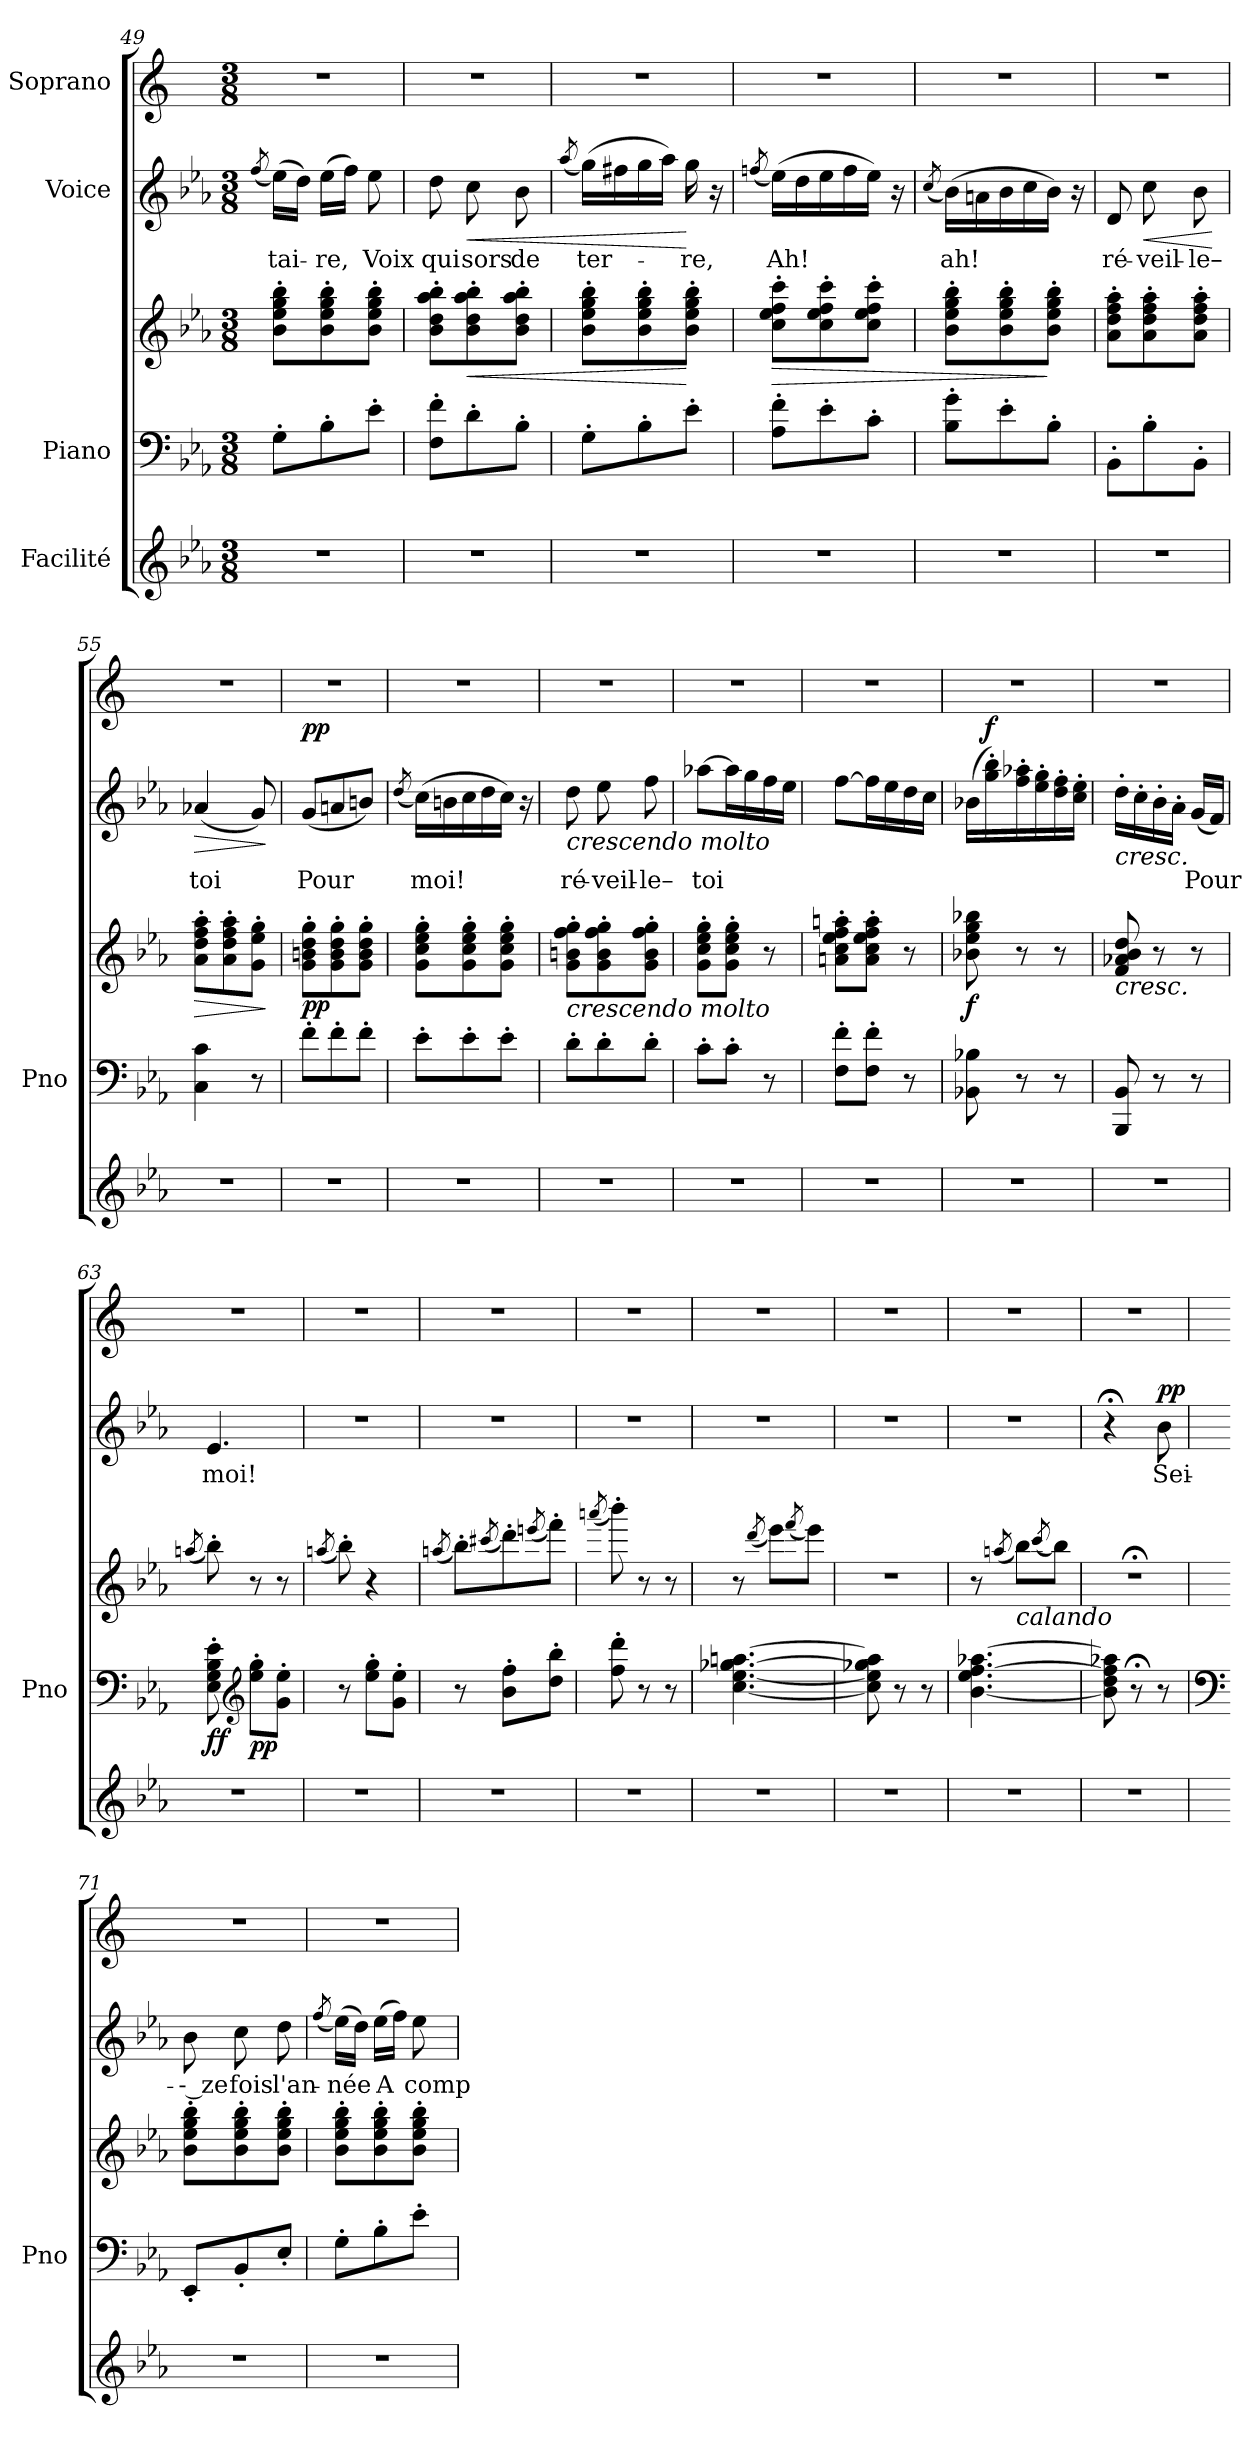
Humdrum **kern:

**kern	**kern	**kern	**dynam	**kern	**text	**dynam	**kern
*part4	*part3	*part3	*part3	*part2	*part2	*part2	*part1
*staff5	*staff4	*staff3	*staff3/4	*staff2	*staff2	*staff2	*staff1
*I"Facilité	*I"Piano	*	*	*I"Voice	*	*	*I"Soprano
*	*I'Pno	*	*	*	*	*	*
*clefG2	*clefF4	*clefG2	*	*clefG2	*	*	*clefG2
*k[b-e-a-]	*k[b-e-a-]	*k[b-e-a-]	*	*k[b-e-a-]	*	*	*k[]
*M3/8	*M3/8	*M3/8	*	*M3/8	*	*	*M3/8
=49	=49	=49	=49	=49	=49	=49	=49
.	.	.	.	(8qff/	.	.	.
4.r	8G'\L	8b-\' 8ee-\' 8gg\' 8bb-\'L	.	(16ee-\LL)	- tai-	.	4.r
.	.	.	.	16dd\JJ)	.	.	.
.	8B-'\	8b-\' 8ee-\' 8gg\' 8bb-\'	.	(16ee-\LL	-re,	.	.
.	.	.	.	16ff\JJ)	.	.	.
.	8e-'\J	8b-\' 8ee-\' 8gg\' 8bb-\'J	.	8ee-\	Voix	.	.
=50	=50	=50	=50	=50	=50	=50	=50
4.r	8F\' 8f\'L	8b-\' 8dd\' 8aa-\' 8bb-\'L	.	8dd\	qui	.	4.r
!	!	!	!LO:HP:b	!	!	!LO:HP:b	!
.	8d'\	8b-\' 8dd\' 8aa-\' 8bb-\'	<	8cc\	sors	<	.
.	8B-'\J	8b-\' 8dd\' 8aa-\' 8bb-\'J	.	8b-\	de	.	.
=51	=51	=51	=51	=51	=51	=51	=51
.	.	.	.	(8qaa-/	.	.	.
4.r	8G'\L	8b-\' 8ee-\' 8gg\' 8bb-\'L	.	(16gg\LL)	ter-	.	4.r
.	.	.	.	16ff#X\	.	.	.
.	8B-'\	8b-\' 8ee-\' 8gg\' 8bb-\'	.	16gg\	.	.	.
.	.	.	.	16aa-\JJ)	.	.	.
.	8e-'\J	8b-\' 8ee-\' 8gg\' 8bb-\'J	[	16gg\	-re,	[	.
.	.	.	.	16r	.	.	.
=52	=52	=52	=52	=52	=52	=52	=52
.	.	.	.	(8qffn/	.	.	.
!	!	!	!LO:HP:b	!	!	!	!
4.r	8A-\' 8f\'L	8cc\' 8ee-\' 8ff\' 8ccc\'L	>	(16ee-\LL)	Ah!	.	4.r
.	.	.	.	16dd\	.	.	.
.	8e-'\	8cc\' 8ee-\' 8ff\' 8ccc\'	.	16ee-\	.	.	.
.	.	.	.	16ff\	.	.	.
.	8c'\J	8cc\' 8ee-\' 8ff\' 8ccc\'J	.	16ee-\JJ)	.	.	.
.	.	.	.	16r	.	.	.
=53	=53	=53	=53	=53	=53	=53	=53
.	.	.	.	(8qcc/	.	.	.
4.r	8B-\' 8g\'L	8b-\' 8ee-\' 8gg\' 8bb-\'L	.	(16b-\LL)	-ah!	.	4.r
.	.	.	.	16an\	.	.	.
.	8e-'\	8b-\' 8ee-\' 8gg\' 8bb-\'	.	16b-\	.	.	.
.	.	.	.	16cc\	.	.	.
.	8B-'\J	8b-\' 8ee-\' 8gg\' 8bb-\'J	]	16b-\JJ)	.	.	.
.	.	.	.	16r	.	.	.
=54	=54	=54	=54	=54	=54	=54	=54
4.r	8BB-'\L	8a-\' 8dd\' 8ff\' 8aa-\'L	.	8d/	ré-	.	4.r
!	!	!	!	!	!	!LO:HP:b	!
.	8B-'\	8a-\' 8dd\' 8ff\' 8aa-\'	.	8cc\	-veil-	<	.
.	8BB-'\J	8a-\' 8dd\' 8ff\' 8aa-\'J	.	8b-\	-le–	.	.
.	.	.	.	.	.	[	.
=55	=55	=55	=55	=55	=55	=55	=55
!	!	!	!LO:HP:b	!	!	!LO:HP:b	!
4.r	4C\ 4c\	8a-\' 8dd\' 8ff\' 8aa-\'L	>	(4a-X/	toi	>	4.r
.	.	8a-\' 8dd\' 8ff\' 8aa-\'	.	.	.	.	.
.	8r	8g\' 8ee-\' 8gg\'J	.	8g/)	.	.	.
.	.	.	]	.	.	]	.
=56	=56	=56	=56	=56	=56	=56	=56
!	!	!	!LO:DY:b	!	!	!LO:DY:b	!
4.r	8f'\L	8g\' 8bn\' 8dd\' 8gg\'L	pp	(8g/L	Pour	pp	4.r
.	8f'\	8g\' 8b\' 8dd\' 8gg\'	.	8an/	.	.	.
.	8f'\J	8g\' 8b\' 8dd\' 8gg\'J	.	8bn/J)	.	.	.
=57	=57	=57	=57	=57	=57	=57	=57
.	.	.	.	(8qdd/	.	.	.
4.r	8e-'\L	8g\' 8cc\' 8ee-\' 8gg\'L	.	(16cc\LL)	moi!	.	4.r
.	.	.	.	16bn\	.	.	.
.	8e-'\	8g\' 8cc\' 8ee-\' 8gg\'	.	16cc\	.	.	.
.	.	.	.	16dd\	.	.	.
.	8e-'\J	8g\' 8cc\' 8ee-\' 8gg\'J	.	16cc\JJ)	.	.	.
.	.	.	.	16r	.	.	.
=58	=58	=58	=58	=58	=58	=58	=58
!	!	!	!	!LO:TX:b:i:t=crescendo molto	!	!	!
!	!	!LO:TX:b:i:t=crescendo molto	!	!	!	!	!
4.r	8d'\L	8g\' 8bn\' 8ff\' 8gg\'L	.	8dd\	ré-	.	4.r
.	8d'\	8g\' 8b\' 8ff\' 8gg\'	.	8ee-\	-veil-	.	.
.	8d'\J	8g\' 8b\' 8ff\' 8gg\'J	.	8ff\	-le–	.	.
=59	=59	=59	=59	=59	=59	=59	=59
4.r	8c'\L	8g\' 8cc\' 8ee-\' 8gg\'L	.	[8aa-X\L	toi	.	4.r
.	8c'\J	8g\' 8cc\' 8ee-\' 8gg\'J	.	16aa-\L]	.	.	.
.	.	.	.	16gg\	.	.	.
.	8r	8r	.	16ff\	.	.	.
.	.	.	.	16ee-\JJ	.	.	.
=60	=60	=60	=60	=60	=60	=60	=60
4.r	8F\' 8f\'L	8an\' 8cc\' 8ee-\' 8ff\' 8aan\'L	.	[8ff\L	.	.	4.r
.	8F\' 8f\'J	8a\' 8cc\' 8ee-\' 8ff\' 8aa\'J	.	16ff\L]	.	.	.
.	.	.	.	16ee-\	.	.	.
.	8r	8r	.	16dd\	.	.	.
.	.	.	.	16cc\JJ	.	.	.
=61	=61	=61	=61	=61	=61	=61	=61
!	!	!	!LO:DY:b	!	!	!	!
4.r	8BB-X\ 8B-X\	8b-X\ 8ee-\ 8gg\ 8bb-X\	f	(16b-X\LL	.	.	4.r
!	!	!	!	!	!	!LO:DY:b	!
.	.	.	.	16gg\' 16bb-\')	.	f	.
.	8r	8r	.	16ff\' 16aa-X\'	.	.	.
.	.	.	.	16ee-\' 16gg\'	.	.	.
.	8r	8r	.	16dd\' 16ff\'	.	.	.
.	.	.	.	16cc\' 16ee-\'JJ	.	.	.
=62	=62	=62	=62	=62	=62	=62	=62
!	!	!	!	!LO:TX:b:i:t=cresc.	!	!	!
!	!	!LO:TX:b:i:t=cresc.	!	!	!	!	!
4.r	8BBB-/ 8BB-/	8f/ 8a-X/ 8b-/ 8dd/	.	16dd'\LL	.	.	4.r
.	.	.	.	16cc'\	.	.	.
.	8r	8r	.	16b-'\	.	.	.
.	.	.	.	16a-'\JJ	.	.	.
.	8r	8r	.	(16g/LL	Pour	.	.
.	.	.	.	16f/JJ)	.	.	.
=63	=63	=63	=63	=63	=63	=63	=63
.	.	(8qaan/	.	.	.	.	.
!	!	!	!LO:DY:b=2	!	!	!	!
4.r	8E-\' 8G\' 8B-\' 8e-\'	8bb-'\)	ff	4.e-/	moi!	.	4.r
*	*clefG2	*	*	*	*	*	*
!	!	!	!LO:DY:b=2	!	!	!	!
.	8ee-\' 8gg\'L	8r	pp	.	.	.	.
.	8g\' 8ee-\'J	8r	.	.	.	.	.
=64	=64	=64	=64	=64	=64	=64	=64
.	.	(8qaan/	.	.	.	.	.
4.r	8r	8bb-'\)	.	4.r	.	.	4.r
.	8ee-\' 8gg\'L	4r	.	.	.	.	.
.	8g\' 8ee-\'J	.	.	.	.	.	.
=65	=65	=65	=65	=65	=65	=65	=65
.	.	(8qaan/	.	.	.	.	.
4.r	8r	8bb-'\L)	.	4.r	.	.	4.r
.	.	(8qccc#X/	.	.	.	.	.
.	8b-\' 8ff\'L	8ddd'\)	.	.	.	.	.
.	.	(8qeeen/	.	.	.	.	.
.	8dd\' 8bb-\'J	8fff'\J)	.	.	.	.	.
=66	=66	=66	=66	=66	=66	=66	=66
.	.	(8qaaan/	.	.	.	.	.
4.r	8ff\' 8ddd\'	8bbb-'\)	.	4.r	.	.	4.r
.	8r	8r	.	.	.	.	.
.	8r	8r	.	.	.	.	.
=67	=67	=67	=67	=67	=67	=67	=67
4.r	[4.cc\ [4.ee-\ [4.gg-X\ [4.aan\	8r	.	4.r	.	.	4.r
.	.	(8qddd/	.	.	.	.	.
.	.	8eee-\L)	.	.	.	.	.
.	.	(8qfff/	.	.	.	.	.
.	.	8eee-\J)	.	.	.	.	.
=68	=68	=68	=68	=68	=68	=68	=68
4.r	8cc\] 8ee-\] 8gg-X\] 8aan\]	4.r	.	4.r	.	.	4.r
.	8r	.	.	.	.	.	.
.	8r	.	.	.	.	.	.
=69	=69	=69	=69	=69	=69	=69	=69
4.r	[4.b-\ 4.ee-\ [4.ff\ [4.aa-X\	8r	.	4.r	.	.	4.r
.	.	(8qaan/	.	.	.	.	.
!	!	!LO:TX:b:i:t=calando	!	!	!	!	!
.	.	8bb-\L)	.	.	.	.	.
.	.	(8qccc/	.	.	.	.	.
.	.	8bb-\J)	.	.	.	.	.
=70	=70	=70	=70	=70	=70	=70	=70
4.r	8b-\] 8dd\ 8ff\] 8aa-X\]	4.r;<	.	4r;<	.	.	4.r
.	8r;<	.	.	.	.	.	.
!	!	!	!	!	!	!LO:DY:b	!
.	8r	.	.	8b-\	Sei-	pp	.
=71	=71	=71	=71	=71	=71	=71	=71
*	*clefF4	*	*	*	*	*	*
!	!	!	!LO:DY:b	!	!	!	!
!	!	!	!LO:DY:n=1:b	!	!	!	!
4.r	8EE-'/L	8b-\' 8ee-\' 8gg\' 8bb-\'L	other-dynamics pp	8b-\	-- ze	.	4.r
.	8BB-'/	8b-\' 8ee-\' 8gg\' 8bb-\'	.	8cc\	fois	.	.
.	8E-'/J	8b-\' 8ee-\' 8gg\' 8bb-\'J	.	8dd\	l'an-	.	.
=72	=72	=72	=72	=72	=72	=72	=72
.	.	.	.	(8qff/	.	.	.
4.r	8G'\L	8b-\' 8ee-\' 8gg\' 8bb-\'L	.	(16ee-\LL)	-née	.	4.r
.	.	.	.	16dd\JJ)	.	.	.
.	8B-'\	8b-\' 8ee-\' 8gg\' 8bb-\'	.	(16ee-\LL	A	.	.
.	.	.	.	16ff\JJ)	.	.	.
.	8e-'\J	8b-\' 8ee-\' 8gg\' 8bb-\'J	.	8ee-\	comp-	.	.
=	=	=	=	=	=	=	=
*-	*-	*-	*-	*-	*-	*-	*-
